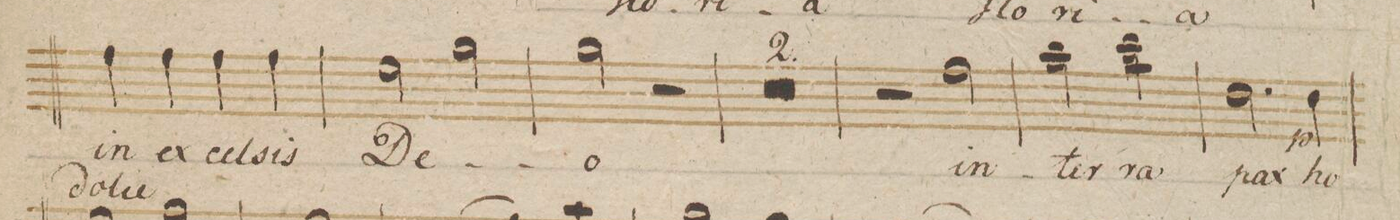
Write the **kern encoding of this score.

**kern	**text	**dynam
*I"Alto.	*	*
*clefC3	*	*
*k[b-]	*	*
*met(c)	*	*
*M4/4	*	*
4g\	in	.
4g\	ex-	.
4g\	-cel-	.
4g\	-sis	.
=7	=7	=7
2f\	De-	.
2a\	.	.
=8	=8	=8
2a\	-o	.
2r	.	.
=9	=9	=9
0r	.	.
=10	=10	=10
=11	=11	=11
2r	.	.
2g\	in	.
=12	=12	=12
2b-\	ter-	.
2dd\	-ra	.
=13	=13	=13
2.e\	pax	.
4e\	ho-	p
=14	=14	=14
*-	*-	*-
